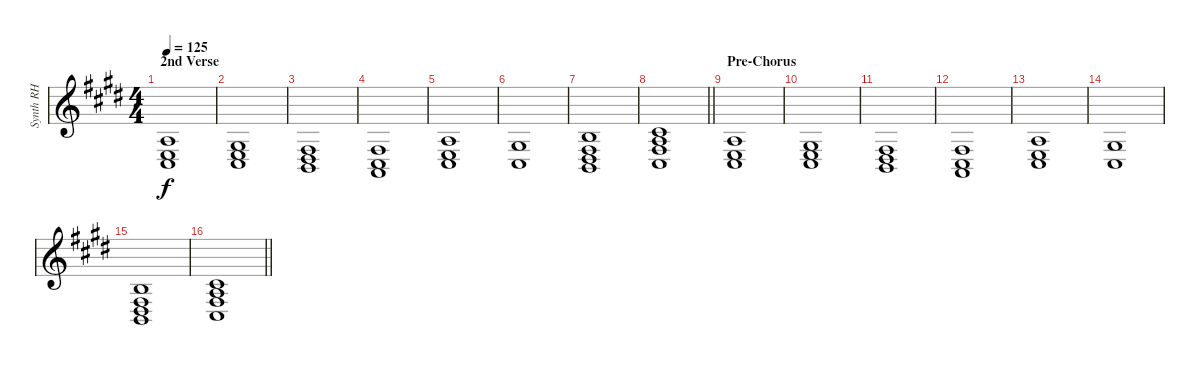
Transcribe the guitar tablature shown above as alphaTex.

\track ("Synth RH" "Synth RH") {instrument stringensemble1}
\staff {score}
\tuning (E4 B3 G3 D3 A2 E2) {hide}
\ts (4 4)
\section ("" "2nd Verse")
\tempo 125
\clef g2
\ks c#minor
(2.3 2.4 4.5).1{dy f} |
(1.3 2.4 4.5).1 |
(4.4 6.5 7.6).1 |
(4.4 4.5 5.6).1 |
(2.3 2.4 4.5).1 |
(1.3 4.5).1 |
(0.2 4.4 6.5 7.6).1 |
\barLineRight lightlight
(2.2 2.3 4.4 4.5).1 |
\section ("" "Pre-Chorus")
(2.3 2.4 4.5).1 |
(1.3 2.4 4.5).1 |
(4.4 6.5 7.6).1 |
(4.4 4.5 5.6).1 |
(2.3 2.4 4.5).1 |
(1.3 4.5).1 |
(0.2 4.4 6.5 7.6).1 |
\barLineRight lightlight
(2.2 2.3 4.4 4.5).1
